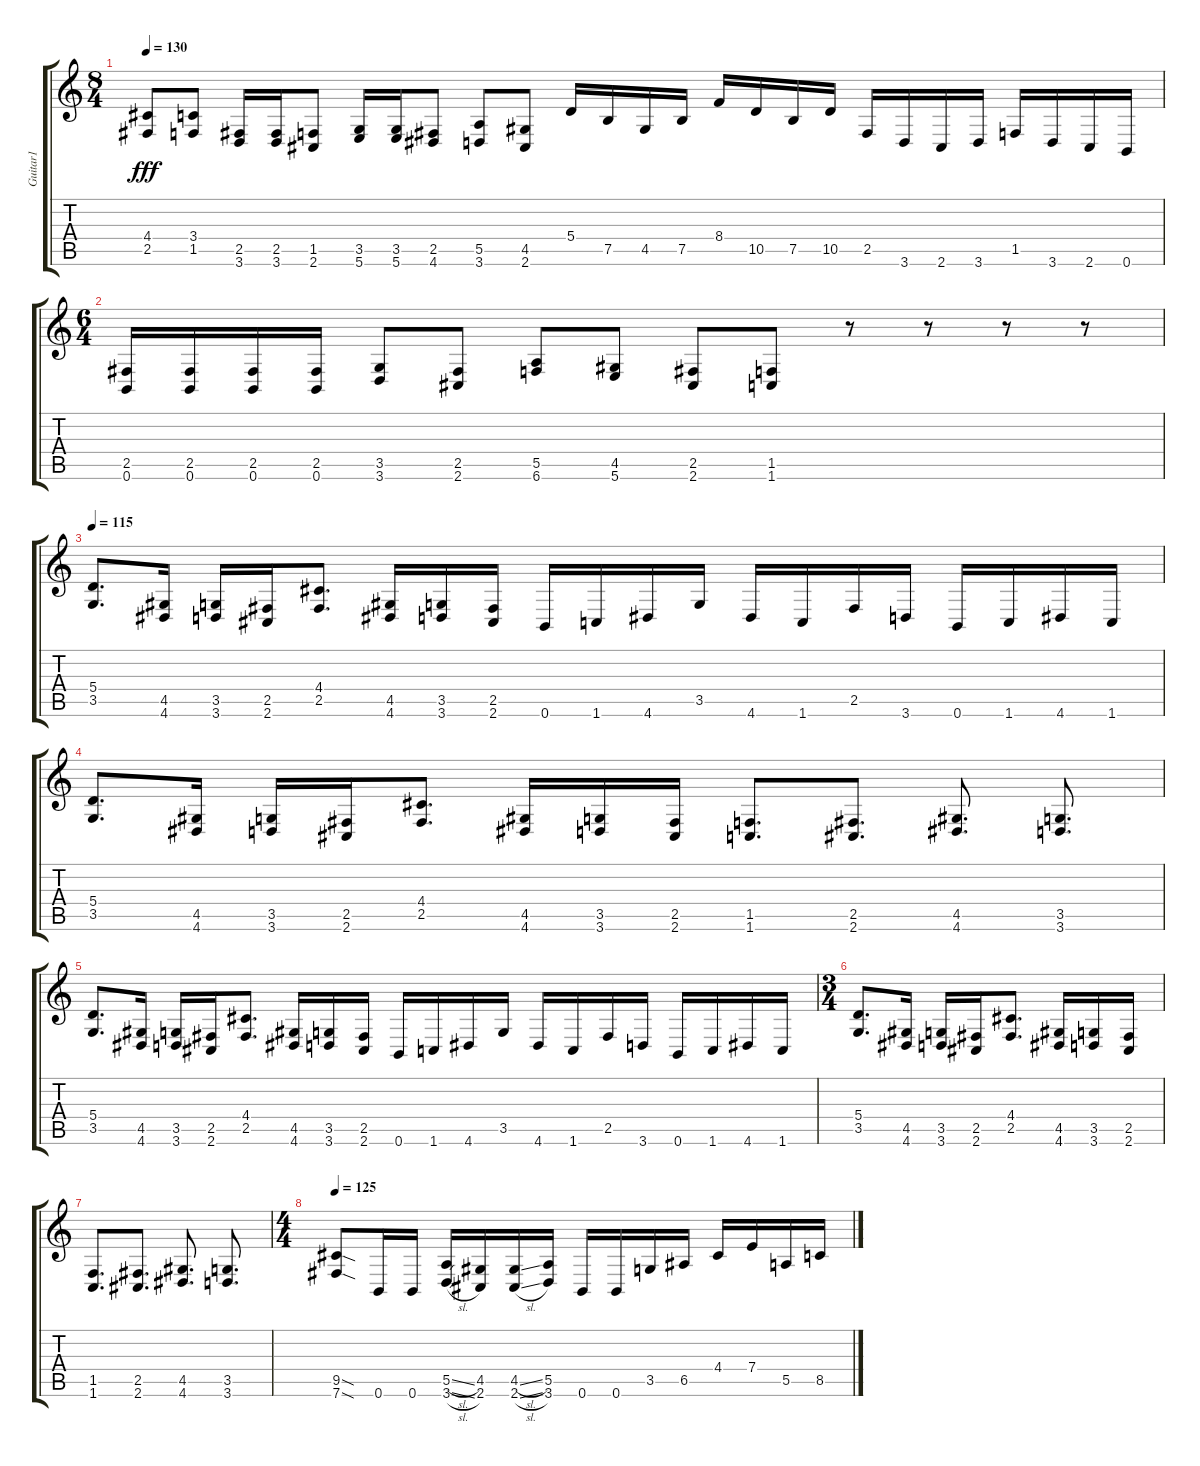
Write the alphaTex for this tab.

\track ("Guitar1" "Guitar1") {instrument distortionguitar}
\staff {score tabs}
\tuning (B3 Gb3 D3 A2 E2 B1) {hide}
\ts (8 4)
\tempo 130
\clef g2
\ks c
(4.4 2.5).8{dy fff} (3.4 1.5).8 (2.5 3.6).16 (2.5 3.6).16 (1.5 2.6).8 (3.5 5.6).16 (3.5 5.6).16 (2.5 4.6).8 (5.5 3.6).8 (4.5 2.6).8 5.4.16 7.5.16 4.5.16 7.5.16 8.4.16 10.5.16 7.5.16 10.5.16 2.5.16 3.6.16 2.6.16 3.6.16 1.5.16 3.6.16 2.6.16 0.6.16 |
\ts (6 4)
(2.5 0.6).16 (2.5 0.6).16 (2.5 0.6).16 (2.5 0.6).16 (3.5 3.6).8 (2.5 2.6).8 (5.5 6.6).8 (4.5 5.6).8 (2.5 2.6).8 (1.5 1.6).8 r.8 r.8 r.8 r.8 |
\tempo 115
(5.4 3.5).8{d} (4.5 4.6).16 (3.5 3.6).16 (2.5 2.6).16 (4.4 2.5).8{d} (4.5 4.6).16 (3.5 3.6).16 (2.5 2.6).16 0.6.16 1.6.16 4.6.16 3.5.16 4.6.16 1.6.16 2.5.16 3.6.16 0.6.16 1.6.16 4.6.16 1.6.16 |
(5.4 3.5).8{d} (4.5 4.6).16 (3.5 3.6).16 (2.5 2.6).16 (4.4 2.5).8{d} (4.5 4.6).16 (3.5 3.6).16 (2.5 2.6).16 (1.5 1.6).8{d} (2.5 2.6).8{d} (4.5 4.6).8{d} (3.5 3.6).8{d} |
(5.4 3.5).8{d} (4.5 4.6).16 (3.5 3.6).16 (2.5 2.6).16 (4.4 2.5).8{d} (4.5 4.6).16 (3.5 3.6).16 (2.5 2.6).16 0.6.16 1.6.16 4.6.16 3.5.16 4.6.16 1.6.16 2.5.16 3.6.16 0.6.16 1.6.16 4.6.16 1.6.16 |
\ts (3 4)
(5.4 3.5).8{d} (4.5 4.6).16 (3.5 3.6).16 (2.5 2.6).16 (4.4 2.5).8{d} (4.5 4.6).16 (3.5 3.6).16 (2.5 2.6).16 |
(1.5 1.6).8{d} (2.5 2.6).8{d} (4.5 4.6).8{d} (3.5 3.6).8{d} |
\ts (4 4)
\tempo 125
(9.5{sod} 7.6{sod}).8 0.6.16 0.6.16 (5.5{sl} 3.6{sl}).16 (4.5 2.6).16 (4.5{sl} 2.6{sl}).16 (5.5 3.6).16 0.6.16 0.6.16 3.5.16 6.5.16 4.4.16 7.4.16 5.5.16 8.5.16
